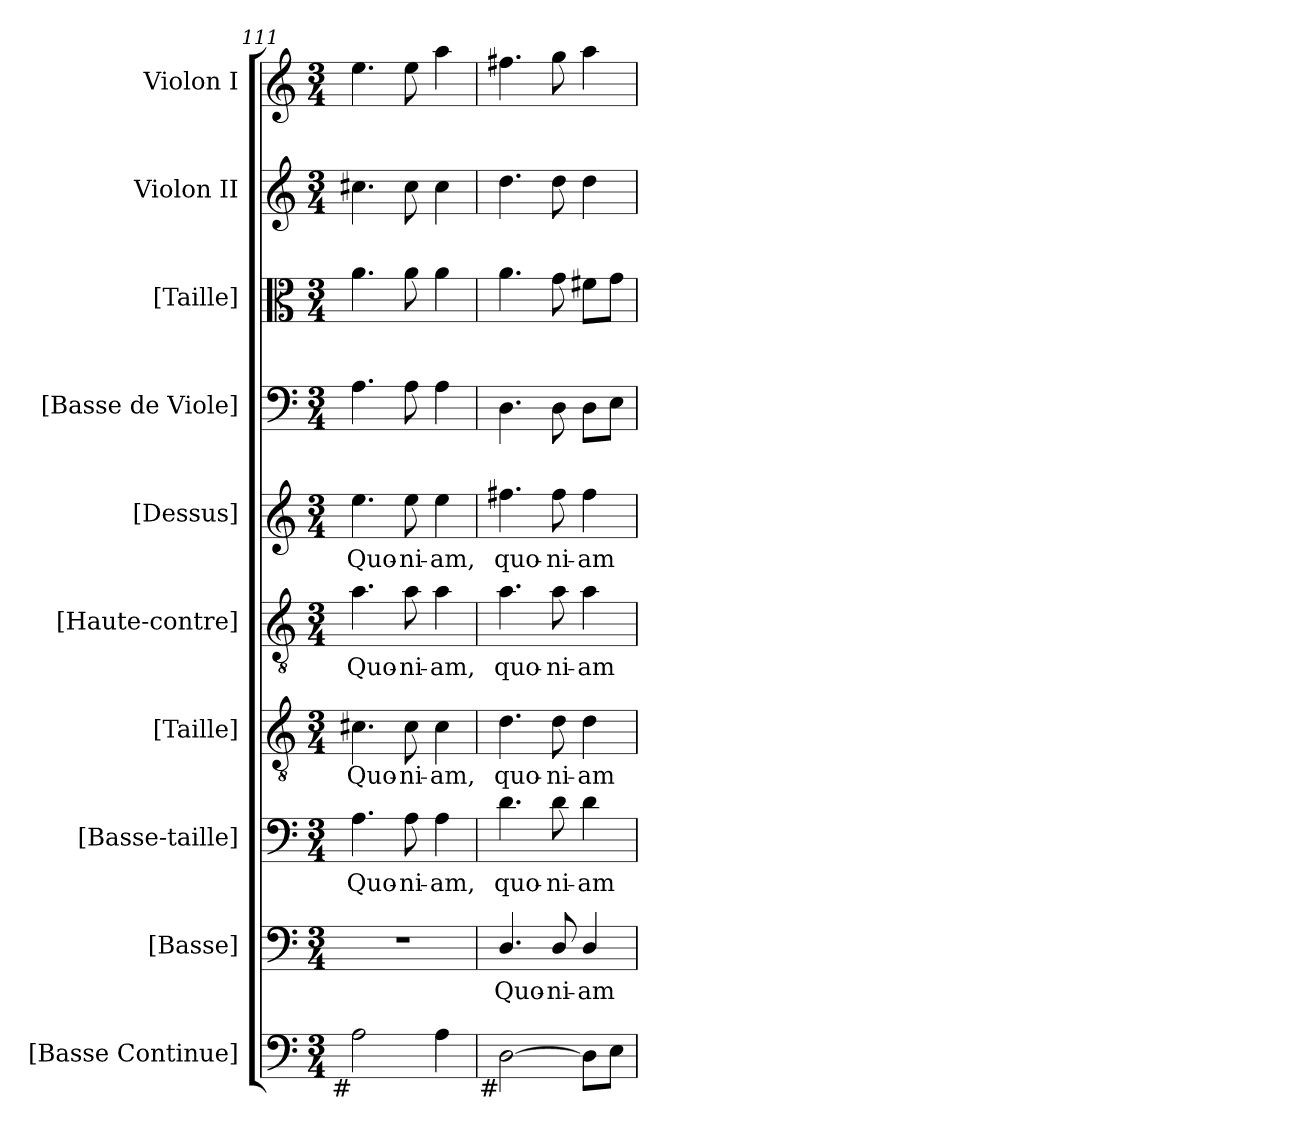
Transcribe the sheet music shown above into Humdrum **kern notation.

**kern	**kern	**text	**kern	**text	**kern	**text	**kern	**text	**kern	**text	**kern	**kern	**kern	**kern
*part10	*part9	*part9	*part8	*part8	*part7	*part7	*part6	*part6	*part5	*part5	*part4	*part3	*part2	*part1
*staff10	*staff9	*staff9	*staff8	*staff8	*staff7	*staff7	*staff6	*staff6	*staff5	*staff5	*staff4	*staff3	*staff2	*staff1
*I"[Basse Continue]	*I"[Basse]	*	*I"[Basse-taille]	*	*I"[Taille]	*	*I"[Haute-contre]	*	*I"[Dessus]	*	*I"[Basse de Viole]	*I"[Taille]	*I"Violon II	*I"Violon I
*I'B.c.	*I'B.	*	*I'B.t.	*	*I'T.	*	*I'H.C.	*	*I'D.	*	*	*	*I'Vln. II	*I'Vln. I
*clefF4	*clefF4	*	*clefF4	*	*clefGv2	*	*clefGv2	*	*clefG2	*	*clefF4	*clefC3	*clefG2	*clefG2
*	*	*	*	*	*ITrd7c12	*	*ITrd7c12	*	*	*	*	*	*	*
*k[]	*k[]	*	*k[]	*	*k[]	*	*k[]	*	*k[]	*	*k[]	*k[]	*k[]	*k[]
*M3/4	*M3/4	*	*M3/4	*	*M3/4	*	*M3/4	*	*M3/4	*	*M3/4	*M3/4	*M3/4	*M3/4
=111	=111	=111	=111	=111	=111	=111	=111	=111	=111	=111	=111	=111	=111	=111
!	!LO:N:vis=1	!	!	!	!	!	!	!	!	!	!	!	!	!
!	!	!	!	!LO:LY:b:color=#000000	!	!	!	!	!	!	!	!	!	!
!	!	!	!	!	!	!LO:LY:b:color=#000000	!	!	!	!	!	!	!	!
!	!	!	!	!	!	!	!	!LO:LY:b:color=#000000	!	!	!	!	!	!
!LO:TX:b:rj:t=#	!	!	!	!	!	!	!	!	!	!	!	!	!	!
!	!	!	!	!	!	!	!	!	!	!LO:LY:b:color=#000000	!	!	!	!
2Ai\	2.r	.	4.Ai\	Quo-	4.C#Xi\	Quo-	4.Ai\	Quo-	4.eei\	Quo-	4.Ai\	4.ai\	4.cc#Xi\	4.eei\
!	!	!	!	!LO:LY:b:color=#000000	!	!	!	!	!	!	!	!	!	!
!	!	!	!	!	!	!LO:LY:b:color=#000000	!	!	!	!	!	!	!	!
!	!	!	!	!	!	!	!	!LO:LY:b:color=#000000	!	!	!	!	!	!
!	!	!	!	!	!	!	!	!	!	!LO:LY:b:color=#000000	!	!	!	!
.	.	.	8Ai\	-ni-	8C#i\	-ni-	8Ai\	-ni-	8eei\	-ni-	8Ai\	8ai\	8cc#i\	8eei\
!	!	!	!	!LO:LY:b:color=#000000	!	!	!	!	!	!	!	!	!	!
!	!	!	!	!	!	!LO:LY:b:color=#000000	!	!	!	!	!	!	!	!
!	!	!	!	!	!	!	!	!LO:LY:b:color=#000000	!	!	!	!	!	!
!	!	!	!	!	!	!	!	!	!	!LO:LY:b:color=#000000	!	!	!	!
4Ai\	.	.	4Ai\	-am,	4C#i\	-am,	4Ai\	-am,	4eei\	-am,	4Ai\	4ai\	4cc#i\	4aai\
=112	=112	=112	=112	=112	=112	=112	=112	=112	=112	=112	=112	=112	=112	=112
!	!	!LO:LY:b:color=#000000	!	!	!	!	!	!	!	!	!	!	!	!
!	!	!	!	!LO:LY:b:color=#000000	!	!	!	!	!	!	!	!	!	!
!	!	!	!	!	!	!LO:LY:b:color=#000000	!	!	!	!	!	!	!	!
!	!	!	!	!	!	!	!	!LO:LY:b:color=#000000	!	!	!	!	!	!
!LO:TX:b:rj:t=#	!	!	!	!	!	!	!	!	!	!	!	!	!	!
!	!	!	!	!	!	!	!	!	!	!LO:LY:b:color=#000000	!	!	!	!
[2Di\	4.Di/	Quo-	4.di\	quo-	4.Di\	quo-	4.Ai\	quo-	4.ff#Xi\	quo-	4.Di\	4.ai\	4.ddi\	4.ff#Xi\
!	!	!LO:LY:b:color=#000000	!	!	!	!	!	!	!	!	!	!	!	!
!	!	!	!	!LO:LY:b:color=#000000	!	!	!	!	!	!	!	!	!	!
!	!	!	!	!	!	!LO:LY:b:color=#000000	!	!	!	!	!	!	!	!
!	!	!	!	!	!	!	!	!LO:LY:b:color=#000000	!	!	!	!	!	!
!	!	!	!	!	!	!	!	!	!	!LO:LY:b:color=#000000	!	!	!	!
.	8Di/	-ni-	8di\	-ni-	8Di\	-ni-	8Ai\	-ni-	8ff#i\	-ni-	8Di\	8gi\	8ddi\	8ggi\
!	!	!LO:LY:b:color=#000000	!	!	!	!	!	!	!	!	!	!	!	!
!	!	!	!	!LO:LY:b:color=#000000	!	!	!	!	!	!	!	!	!	!
!	!	!	!	!	!	!LO:LY:b:color=#000000	!	!	!	!	!	!	!	!
!	!	!	!	!	!	!	!	!LO:LY:b:color=#000000	!	!	!	!	!	!
!	!	!	!	!	!	!	!	!	!	!LO:LY:b:color=#000000	!	!	!	!
8Di\L]	4Di/	-am	4di\	-am	4Di\	-am	4Ai\	-am	4ff#i\	-am	8Di\L	8f#Xi\L	4ddi\	4aai\
8Ei\J	.	.	.	.	.	.	.	.	.	.	8Ei\J	8gi\J	.	.
=	=	=	=	=	=	=	=	=	=	=	=	=	=	=
*-	*-	*-	*-	*-	*-	*-	*-	*-	*-	*-	*-	*-	*-	*-
